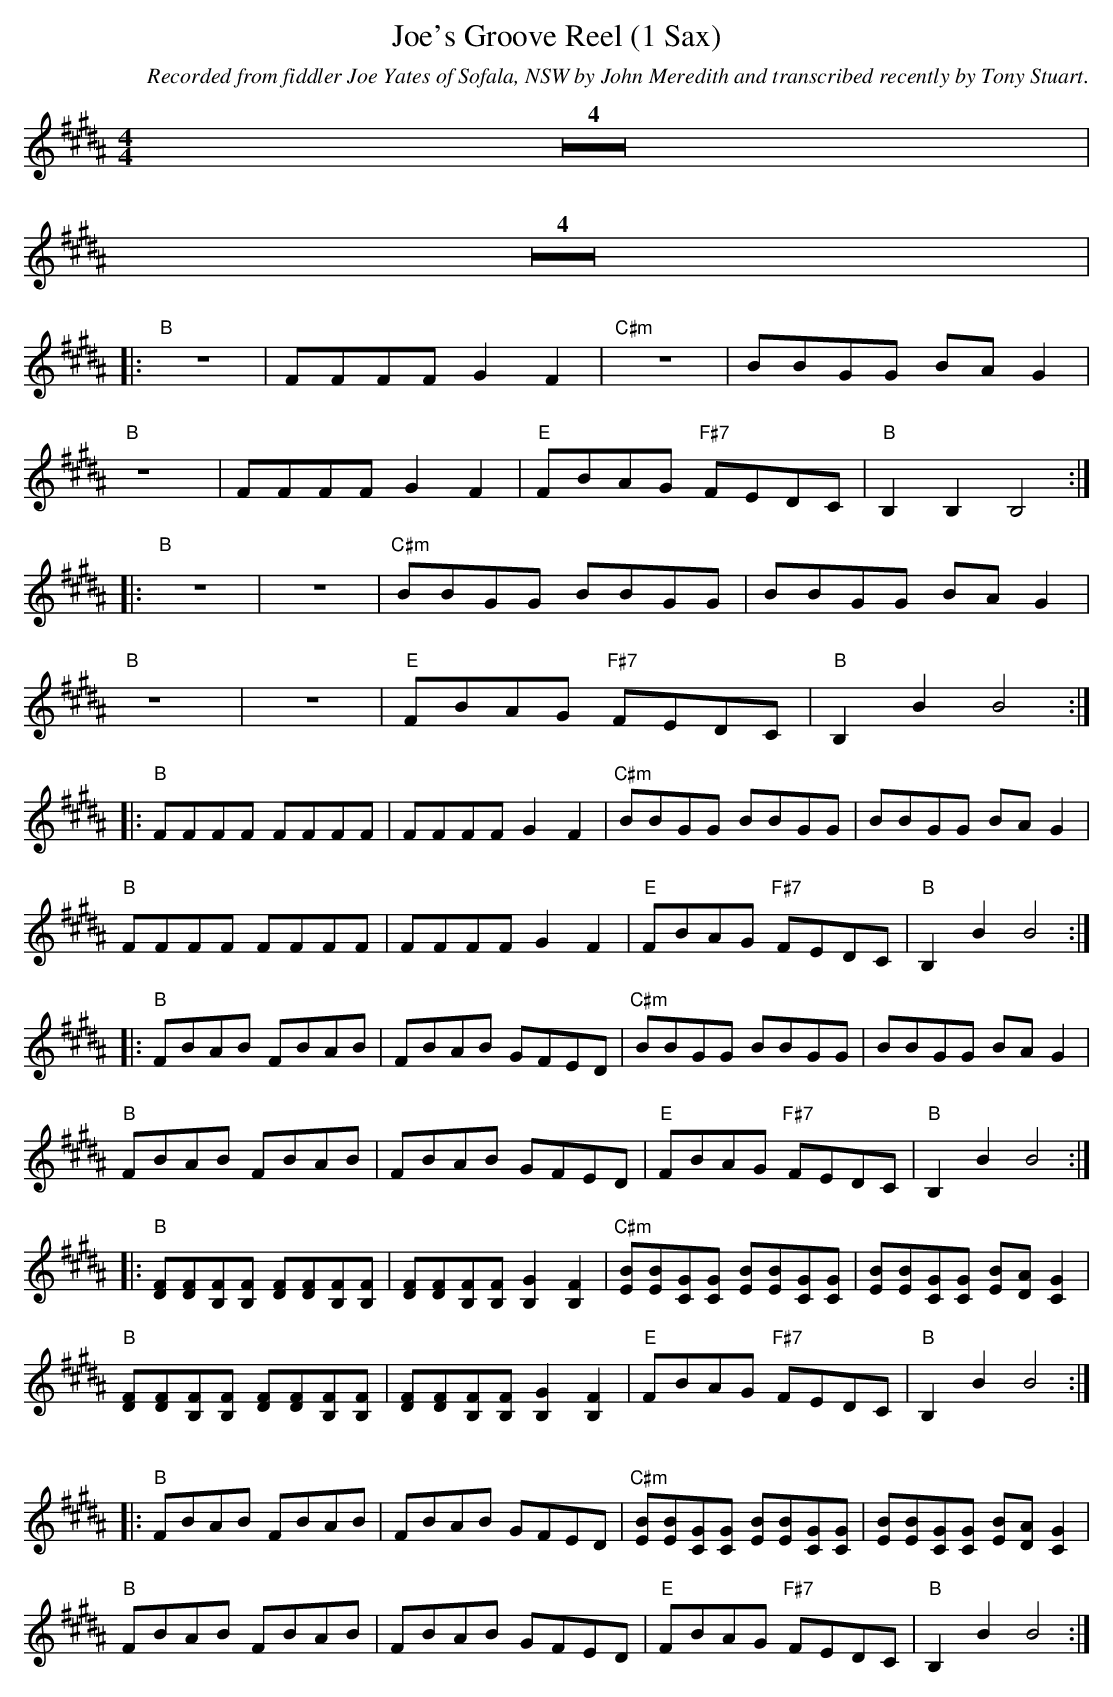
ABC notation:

X:1
T:Joe's Groove Reel (1 Sax)
C:Recorded from fiddler Joe Yates of Sofala, NSW by John Meredith and transcribed recently by Tony Stuart.
M:4/4
L:1/8
K:Bmaj
Z4|
Z4|
|:"B"z8|FFFFG2F2|"C#m"z8 |BBGG BAG2|
"B" z8|FFFFG2F2|"E"FBAG "F#7"FEDC|"B"B,2B,2B,4:|
|:"B"z8|z8|"C#m"BBGG BBGG|BBGG BAG2|
"B"z8|z8|"E"FBAG "F#7"FEDC|"B"B,2B2B4:|
|:"B"FFFF FFFF|FFFFG2F2|"C#m"BBGG BBGG|BBGG BAG2|
"B" FFFF FFFF|FFFFG2F2|"E"FBAG "F#7"FEDC|"B"B,2B2B4:|
|:"B"FBAB FBAB|FBAB GFED|"C#m"BBGG BBGG|BBGG BAG2|
"B"FBAB FBAB|FBAB GFED|"E"FBAG "F#7"FEDC|"B"B,2B2B4:|
|:"B"[DF][DF][FB,][FB,] [DF][DF][FB,][FB,]|[DF][DF][B,F][B,F][B,2G2][B,2F2]|\
"C#m"[EB][EB][GC][GC] [BE][BE][CG][CG]|[BE][BE][GC][CG] [BE][AD][G2C2]|
"B" [DF][DF][FB,][FB,] [DF][DF][FB,][FB,]|[DF][DF][B,F][B,F][B,2G2][B,2F2]|\
"E"FBAG "F#7"FEDC|"B"B,2B2B4:|
|:"B"FBAB FBAB|FBAB GFED|\
"C#m"[BE][BE][GC][GC] [BE][BE][GC][GC]|[BE][BE][GC][GC] [BE][AD][G2C2]|
"B"FBAB FBAB|FBAB GFED|"E"FBAG "F#7"FEDC|"B"B,2B2B4:|
